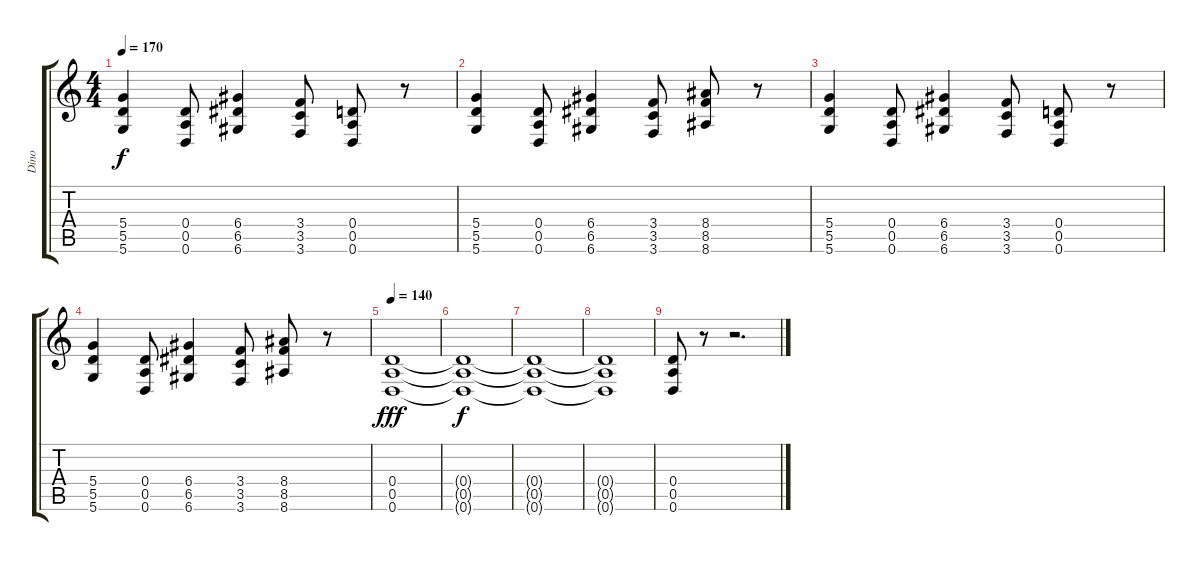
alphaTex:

\track ("Dino" "Dino") {instrument distortionguitar}
\staff {score tabs}
\tuning (E4 B3 G3 D3 A2 D2) {hide}
\ts (4 4)
\tempo 170
\clef g2
\ks c
(5.4 5.5 5.6).4{dy f instrument distortionguitar} (0.4 0.5 0.6).8 (6.4 6.5 6.6).4 (3.4 3.5 3.6).8 (0.4 0.5 0.6).8 r.8 |
(5.4 5.5 5.6).4 (0.4 0.5 0.6).8 (6.4 6.5 6.6).4 (3.4 3.5 3.6).8 (8.4 8.5 8.6).8 r.8 |
(5.4 5.5 5.6).4 (0.4 0.5 0.6).8 (6.4 6.5 6.6).4 (3.4 3.5 3.6).8 (0.4 0.5 0.6).8 r.8 |
(5.4 5.5 5.6).4 (0.4 0.5 0.6).8 (6.4 6.5 6.6).4 (3.4 3.5 3.6).8 (8.4 8.5 8.6).8 r.8 |
\tempo 140
(0.4 0.5 0.6).1{dy fff volume 9} |
(0.4{t} 0.5{t} 0.6{t}).1{dy f} |
(0.4{t} 0.5{t} 0.6{t}).1{volume 6} |
(0.4{t} 0.5{t} 0.6{t}).1 |
(0.4 0.5 0.6).8{volume 12} r.8 r.2{d}
